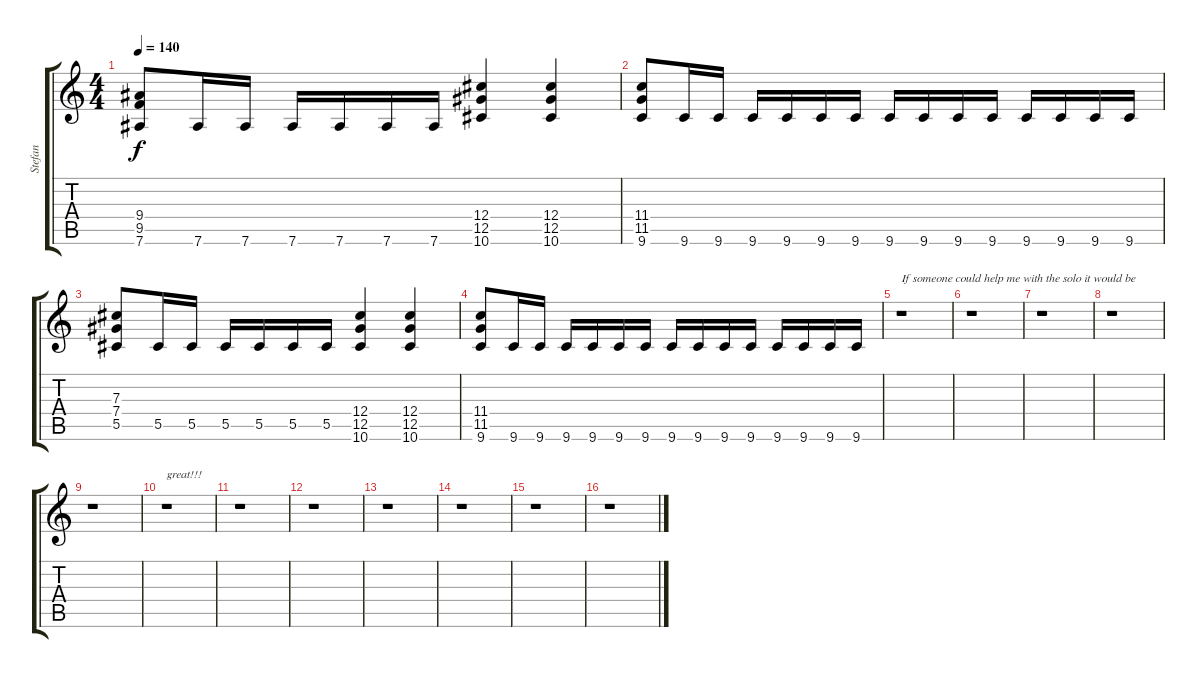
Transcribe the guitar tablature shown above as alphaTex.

\track ("Stefan" "Stefan") {instrument overdrivenguitar}
\staff {score tabs}
\tuning (Eb4 Bb3 Gb3 Db3 Ab2 Eb2) {hide}
\ts (4 4)
\tempo 140
\clef g2
\ks c
(9.4 9.5 7.6).8{dy f} 7.6.16 7.6.16 7.6.16 7.6.16 7.6.16 7.6.16 (12.4 12.5 10.6).4 (12.4 12.5 10.6).4 |
(11.4 11.5 9.6).8 9.6.16 9.6.16 9.6.16 9.6.16 9.6.16 9.6.16 9.6.16 9.6.16 9.6.16 9.6.16 9.6.16 9.6.16 9.6.16 9.6.16 |
(7.3 7.4 5.5).8 5.5.16 5.5.16 5.5.16 5.5.16 5.5.16 5.5.16 (12.4 12.5 10.6).4 (12.4 12.5 10.6).4 |
(11.4 11.5 9.6).8 9.6.16 9.6.16 9.6.16 9.6.16 9.6.16 9.6.16 9.6.16 9.6.16 9.6.16 9.6.16 9.6.16 9.6.16 9.6.16 9.6.16 |
r.1{txt "If someone could help me with the solo it would be"} |
r.1 |
r.1 |
r.1 |
r.1 |
r.1{txt "great!!!"} |
r.1 |
r.1 |
r.1 |
r.1 |
r.1 |
r.1
